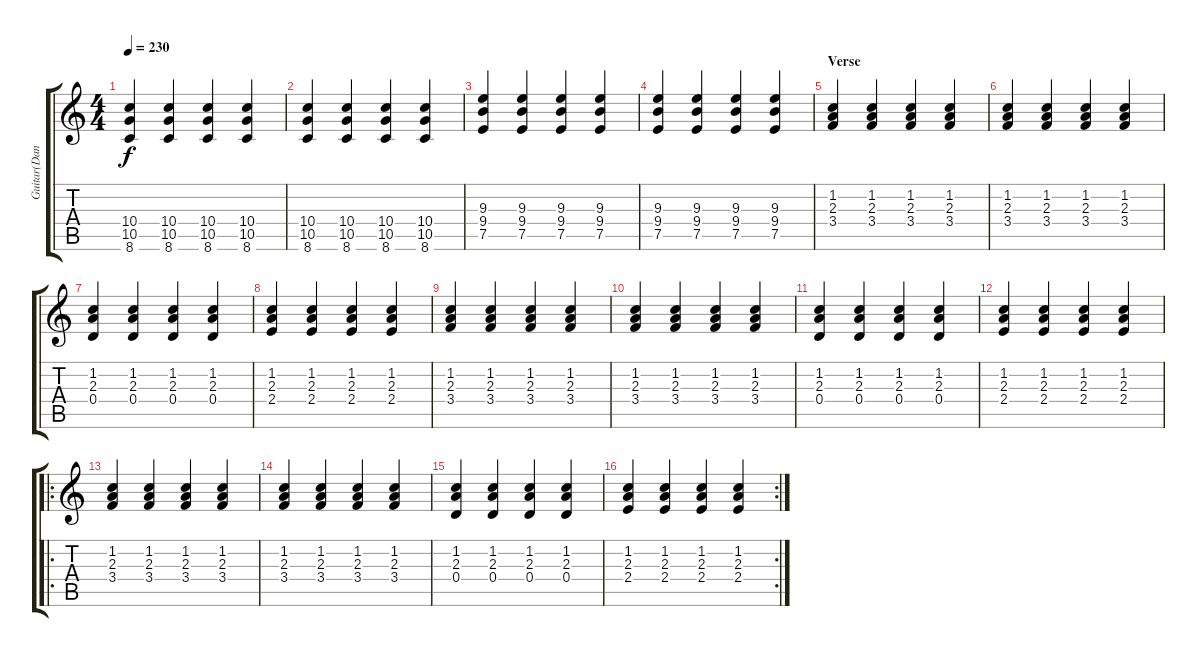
\track ("Guitar(Daniel)" "Guitar(Dan") {instrument overdrivenguitar}
\staff {score tabs}
\tuning (E4 B3 G3 D3 A2 E2) {hide}
\ts (4 4)
\tempo 230
\clef g2
\ks c
(10.4 10.5 8.6).4{dy f} (10.4 10.5 8.6).4 (10.4 10.5 8.6).4 (10.4 10.5 8.6).4 |
(10.4 10.5 8.6).4 (10.4 10.5 8.6).4 (10.4 10.5 8.6).4 (10.4 10.5 8.6).4 |
(9.3 9.4 7.5).4 (9.3 9.4 7.5).4 (9.3 9.4 7.5).4 (9.3 9.4 7.5).4 |
(9.3 9.4 7.5).4 (9.3 9.4 7.5).4 (9.3 9.4 7.5).4 (9.3 9.4 7.5).4 |
\section ("" "Verse")
(1.2 2.3 3.4).4 (1.2 2.3 3.4).4 (1.2 2.3 3.4).4 (1.2 2.3 3.4).4 |
(1.2 2.3 3.4).4 (1.2 2.3 3.4).4 (1.2 2.3 3.4).4 (1.2 2.3 3.4).4 |
(1.2 2.3 0.4).4 (1.2 2.3 0.4).4 (1.2 2.3 0.4).4 (1.2 2.3 0.4).4 |
(1.2 2.3 2.4).4 (1.2 2.3 2.4).4 (1.2 2.3 2.4).4 (1.2 2.3 2.4).4 |
(1.2 2.3 3.4).4 (1.2 2.3 3.4).4 (1.2 2.3 3.4).4 (1.2 2.3 3.4).4 |
(1.2 2.3 3.4).4 (1.2 2.3 3.4).4 (1.2 2.3 3.4).4 (1.2 2.3 3.4).4 |
(1.2 2.3 0.4).4 (1.2 2.3 0.4).4 (1.2 2.3 0.4).4 (1.2 2.3 0.4).4 |
(1.2 2.3 2.4).4 (1.2 2.3 2.4).4 (1.2 2.3 2.4).4 (1.2 2.3 2.4).4 |
\ro
(1.2 2.3 3.4).4 (1.2 2.3 3.4).4 (1.2 2.3 3.4).4 (1.2 2.3 3.4).4 |
(1.2 2.3 3.4).4 (1.2 2.3 3.4).4 (1.2 2.3 3.4).4 (1.2 2.3 3.4).4 |
(1.2 2.3 0.4).4 (1.2 2.3 0.4).4 (1.2 2.3 0.4).4 (1.2 2.3 0.4).4 |
\rc 2
(1.2 2.3 2.4).4 (1.2 2.3 2.4).4 (1.2 2.3 2.4).4 (1.2 2.3 2.4).4
